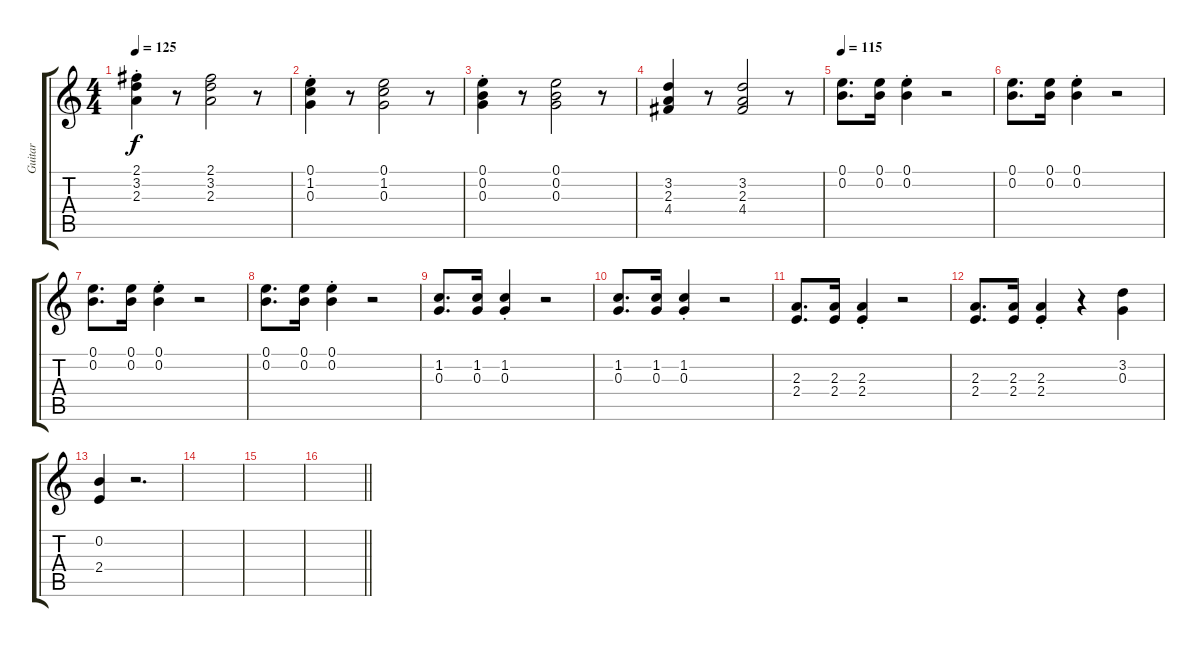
\track ("Guitar" "Guitar") {instrument electricguitarjazz}
\staff {score tabs}
\tuning (E4 B3 G3 D3 A2 E2) {hide}
\ts (4 4)
\tempo 125
\clef g2
\ks c
(2.1{st} 3.2{st} 2.3{st}).4{dy f} r.8 (2.1 3.2 2.3).2 r.8 |
(0.1{st} 1.2{st} 0.3{st}).4 r.8 (0.1 1.2 0.3).2 r.8 |
(0.1{st} 0.2 0.3).4 r.8 (0.1 0.2 0.3).2 r.8 |
(3.2 2.3 4.4).4 r.8 (3.2 2.3 4.4).2 r.8 |
\tempo 115
(0.1 0.2).8{d instrument overdrivenguitar} (0.1 0.2).16 (0.1{st} 0.2{st}).4 r.2 |
(0.1 0.2).8{d} (0.1 0.2).16 (0.1{st} 0.2{st}).4 r.2 |
(0.1 0.2).8{d} (0.1 0.2).16 (0.1{st} 0.2{st}).4 r.2 |
(0.1 0.2).8{d} (0.1 0.2).16 (0.1{st} 0.2{st}).4 r.2 |
(1.2 0.3).8{d} (1.2 0.3).16 (1.2{st} 0.3{st}).4 r.2 |
(1.2 0.3).8{d} (1.2 0.3).16 (1.2{st} 0.3{st}).4 r.2 |
(2.3 2.4).8{d} (2.3 2.4).16 (2.3{st} 2.4{st}).4 r.2 |
(2.3 2.4).8{d} (2.3 2.4).16 (2.3{st} 2.4{st}).4 r.4 (3.2 0.3).4 |
(0.2 2.4).4 r.2{d} |
|
|
\barLineRight lightlight
